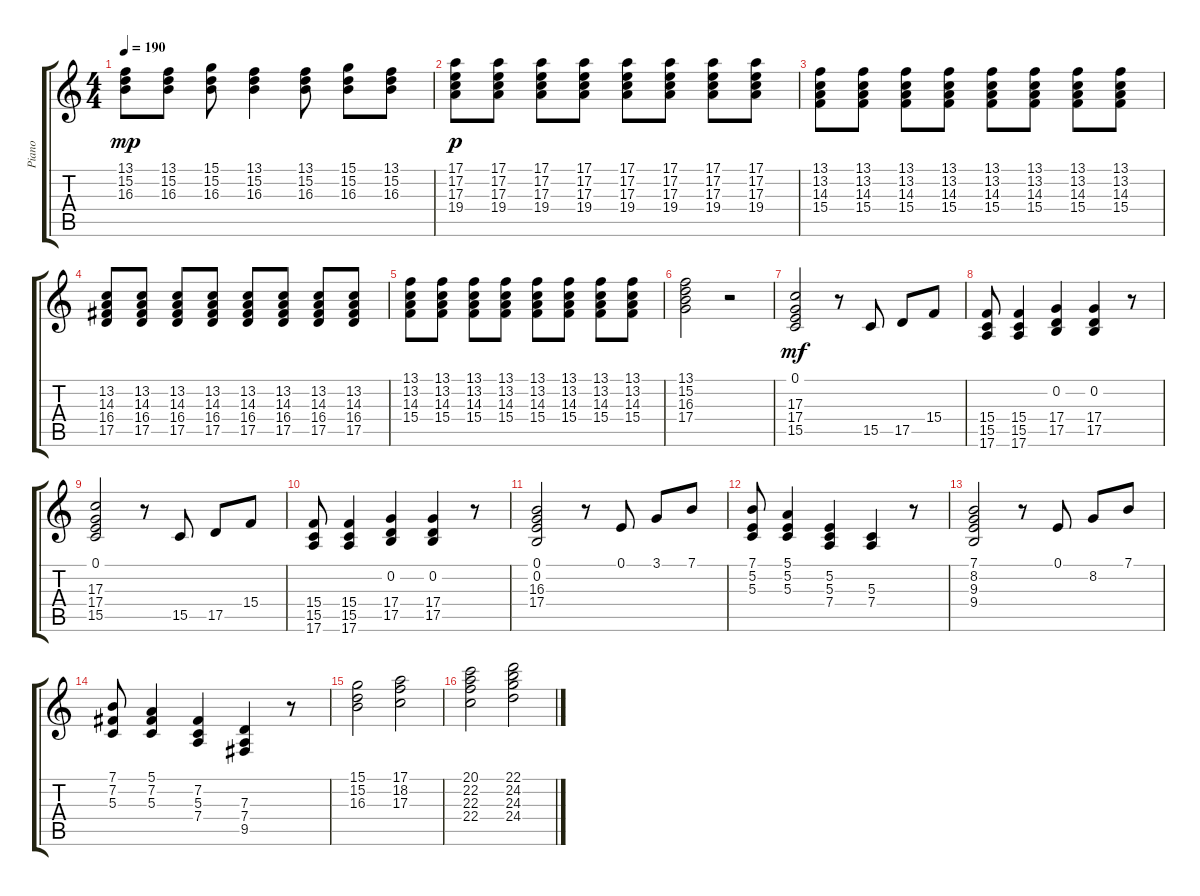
\track ("Piano" "Piano") {instrument brightacousticpiano}
\staff {score tabs}
\tuning (E4 B3 G3 D3 A2 E2) {hide}
\ts (4 4)
\tempo 190
\clef g2
\ks c
(13.1 15.2 16.3).8{dy mp} (13.1 15.2 16.3).8 (15.1 15.2 16.3).8 (13.1 15.2 16.3).4 (13.1 15.2 16.3).8 (15.1 15.2 16.3).8 (13.1 15.2 16.3).8 |
(17.1 17.2 17.3 19.4).8{dy p} (17.1 17.2 17.3 19.4).8 (17.1 17.2 17.3 19.4).8 (17.1 17.2 17.3 19.4).8 (17.1 17.2 17.3 19.4).8 (17.1 17.2 17.3 19.4).8 (17.1 17.2 17.3 19.4).8 (17.1 17.2 17.3 19.4).8 |
(13.1 13.2 14.3 15.4).8 (13.1 13.2 14.3 15.4).8 (13.1 13.2 14.3 15.4).8 (13.1 13.2 14.3 15.4).8 (13.1 13.2 14.3 15.4).8 (13.1 13.2 14.3 15.4).8 (13.1 13.2 14.3 15.4).8 (13.1 13.2 14.3 15.4).8 |
(13.2 14.3 16.4 17.5).8 (13.2 14.3 16.4 17.5).8 (13.2 14.3 16.4 17.5).8 (13.2 14.3 16.4 17.5).8 (13.2 14.3 16.4 17.5).8 (13.2 14.3 16.4 17.5).8 (13.2 14.3 16.4 17.5).8 (13.2 14.3 16.4 17.5).8 |
(13.1 13.2 14.3 15.4).8 (13.1 13.2 14.3 15.4).8 (13.1 13.2 14.3 15.4).8 (13.1 13.2 14.3 15.4).8 (13.1 13.2 14.3 15.4).8 (13.1 13.2 14.3 15.4).8 (13.1 13.2 14.3 15.4).8 (13.1 13.2 14.3 15.4).8 |
(13.1 15.2 16.3 17.4).2 r.2 |
(0.1 17.3 17.4 15.5).2{dy mf} r.8 15.5.8 17.5.8 15.4.8 |
(15.4 15.5 17.6).8 (15.4 15.5 17.6).4 (0.2 17.4 17.5).4 (0.2 17.4 17.5).4 r.8 |
(0.1 17.3 17.4 15.5).2 r.8 15.5.8 17.5.8 15.4.8 |
(15.4 15.5 17.6).8 (15.4 15.5 17.6).4 (0.2 17.4 17.5).4 (0.2 17.4 17.5).4 r.8 |
(0.1 0.2 16.3 17.4).2 r.8 0.1.8 3.1.8 7.1.8 |
(7.1 5.2 5.3).8 (5.1 5.2 5.3).4 (5.2 5.3 7.4).4 (5.3 7.4).4 r.8 |
(7.1 8.2 9.3 9.4).2 r.8 0.1.8 8.2.8 7.1.8 |
(7.1 7.2 5.3).8 (5.1 7.2 5.3).4 (7.2 5.3 7.4).4 (7.3 7.4 9.5).4 r.8 |
(15.1 15.2 16.3).2 (17.1 18.2 17.3).2 |
(20.1 22.2 22.3 22.4).2 (22.1 24.2 24.3 24.4).2
